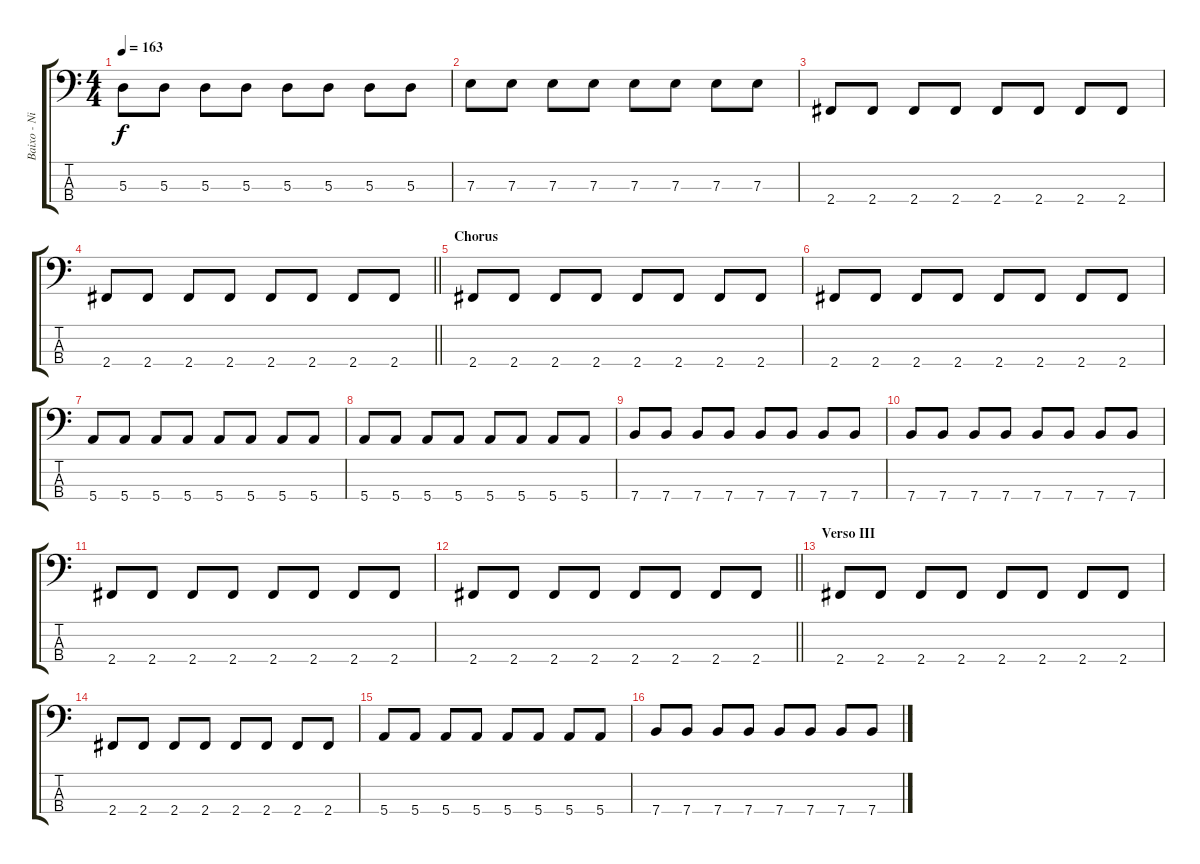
\track ("Baixo - Nikola" "Baixo - Ni") {instrument slapbass2}
\staff {score tabs}
\tuning (G2 D2 A1 E1) {hide}
\ts (4 4)
\tempo 163
\clef f4
\ks c
5.3.8{dy f} 5.3.8 5.3.8 5.3.8 5.3.8 5.3.8 5.3.8 5.3.8 |
7.3.8 7.3.8 7.3.8 7.3.8 7.3.8 7.3.8 7.3.8 7.3.8 |
2.4.8 2.4.8 2.4.8 2.4.8 2.4.8 2.4.8 2.4.8 2.4.8 |
\barLineRight lightlight
2.4.8 2.4.8 2.4.8 2.4.8 2.4.8 2.4.8 2.4.8 2.4.8 |
\section ("" "Chorus")
2.4.8 2.4.8 2.4.8 2.4.8 2.4.8 2.4.8 2.4.8 2.4.8 |
2.4.8 2.4.8 2.4.8 2.4.8 2.4.8 2.4.8 2.4.8 2.4.8 |
5.4.8 5.4.8 5.4.8 5.4.8 5.4.8 5.4.8 5.4.8 5.4.8 |
5.4.8 5.4.8 5.4.8 5.4.8 5.4.8 5.4.8 5.4.8 5.4.8 |
7.4.8 7.4.8 7.4.8 7.4.8 7.4.8 7.4.8 7.4.8 7.4.8 |
7.4.8 7.4.8 7.4.8 7.4.8 7.4.8 7.4.8 7.4.8 7.4.8 |
2.4.8 2.4.8 2.4.8 2.4.8 2.4.8 2.4.8 2.4.8 2.4.8 |
\barLineRight lightlight
2.4.8 2.4.8 2.4.8 2.4.8 2.4.8 2.4.8 2.4.8 2.4.8 |
\section ("" "Verso III")
2.4.8 2.4.8 2.4.8 2.4.8 2.4.8 2.4.8 2.4.8 2.4.8 |
2.4.8 2.4.8 2.4.8 2.4.8 2.4.8 2.4.8 2.4.8 2.4.8 |
5.4.8 5.4.8 5.4.8 5.4.8 5.4.8 5.4.8 5.4.8 5.4.8 |
7.4.8 7.4.8 7.4.8 7.4.8 7.4.8 7.4.8 7.4.8 7.4.8
